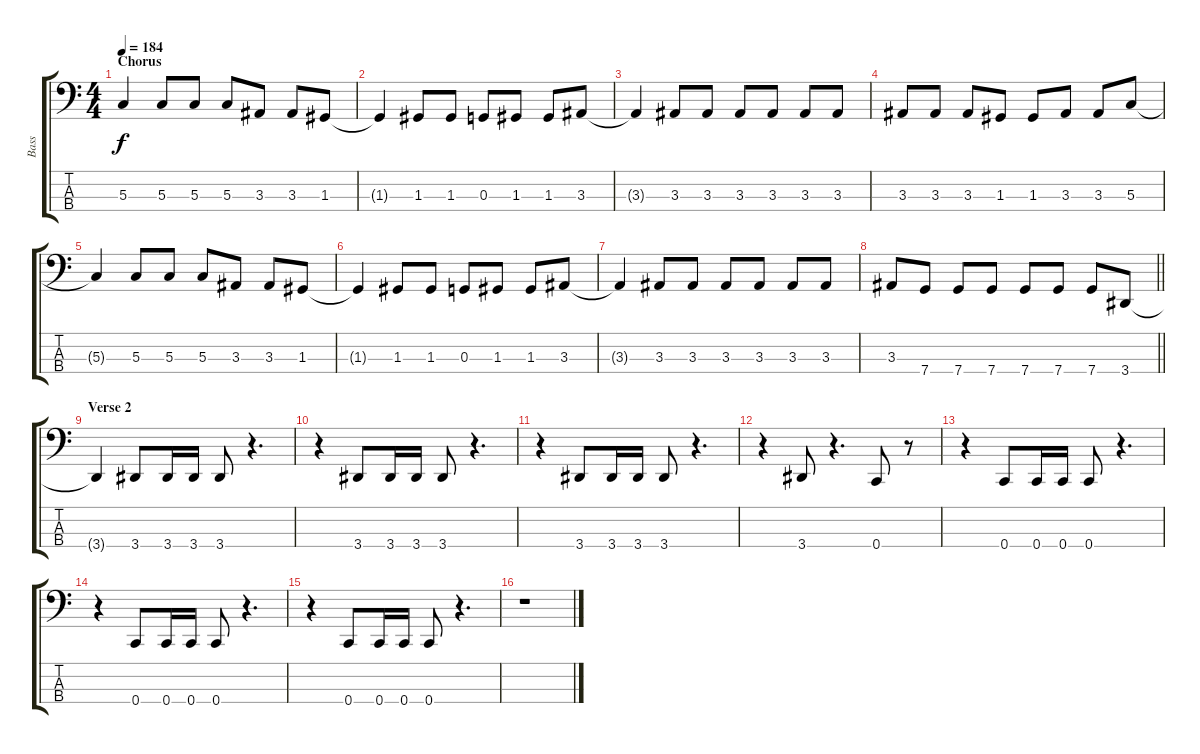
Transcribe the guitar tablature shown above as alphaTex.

\track ("Bass" "Bass") {instrument electricbassfinger}
\staff {score tabs}
\tuning (F2 C2 G1 C1) {hide}
\ts (4 4)
\section ("" "Chorus")
\tempo 184
\clef f4
\ks c
5.3{t}.4{dy f} 5.3.8 5.3.8 5.3.8 3.3.8 3.3.8 1.3.8 |
1.3{t}.4 1.3.8 1.3.8 0.3.8 1.3.8 1.3.8 3.3.8 |
3.3{t}.4 3.3.8 3.3.8 3.3.8 3.3.8 3.3.8 3.3.8 |
3.3.8 3.3.8 3.3.8 1.3.8 1.3.8 3.3.8 3.3.8 5.3.8 |
5.3{t}.4 5.3.8 5.3.8 5.3.8 3.3.8 3.3.8 1.3.8 |
1.3{t}.4 1.3.8 1.3.8 0.3.8 1.3.8 1.3.8 3.3.8 |
3.3{t}.4 3.3.8 3.3.8 3.3.8 3.3.8 3.3.8 3.3.8 |
\barLineRight lightlight
3.3.8 7.4.8 7.4.8 7.4.8 7.4.8 7.4.8 7.4.8 3.4.8 |
\section ("" "Verse 2")
3.4{t}.4 3.4.8 3.4.16 3.4.16 3.4.8 r.4{d} |
r.4 3.4.8 3.4.16 3.4.16 3.4.8 r.4{d} |
r.4 3.4.8 3.4.16 3.4.16 3.4.8 r.4{d} |
r.4 3.4.8 r.4{d} 0.4.8 r.8 |
r.4 0.4.8 0.4.16 0.4.16 0.4.8 r.4{d} |
r.4 0.4.8 0.4.16 0.4.16 0.4.8 r.4{d} |
r.4 0.4.8 0.4.16 0.4.16 0.4.8 r.4{d} |
r.1
